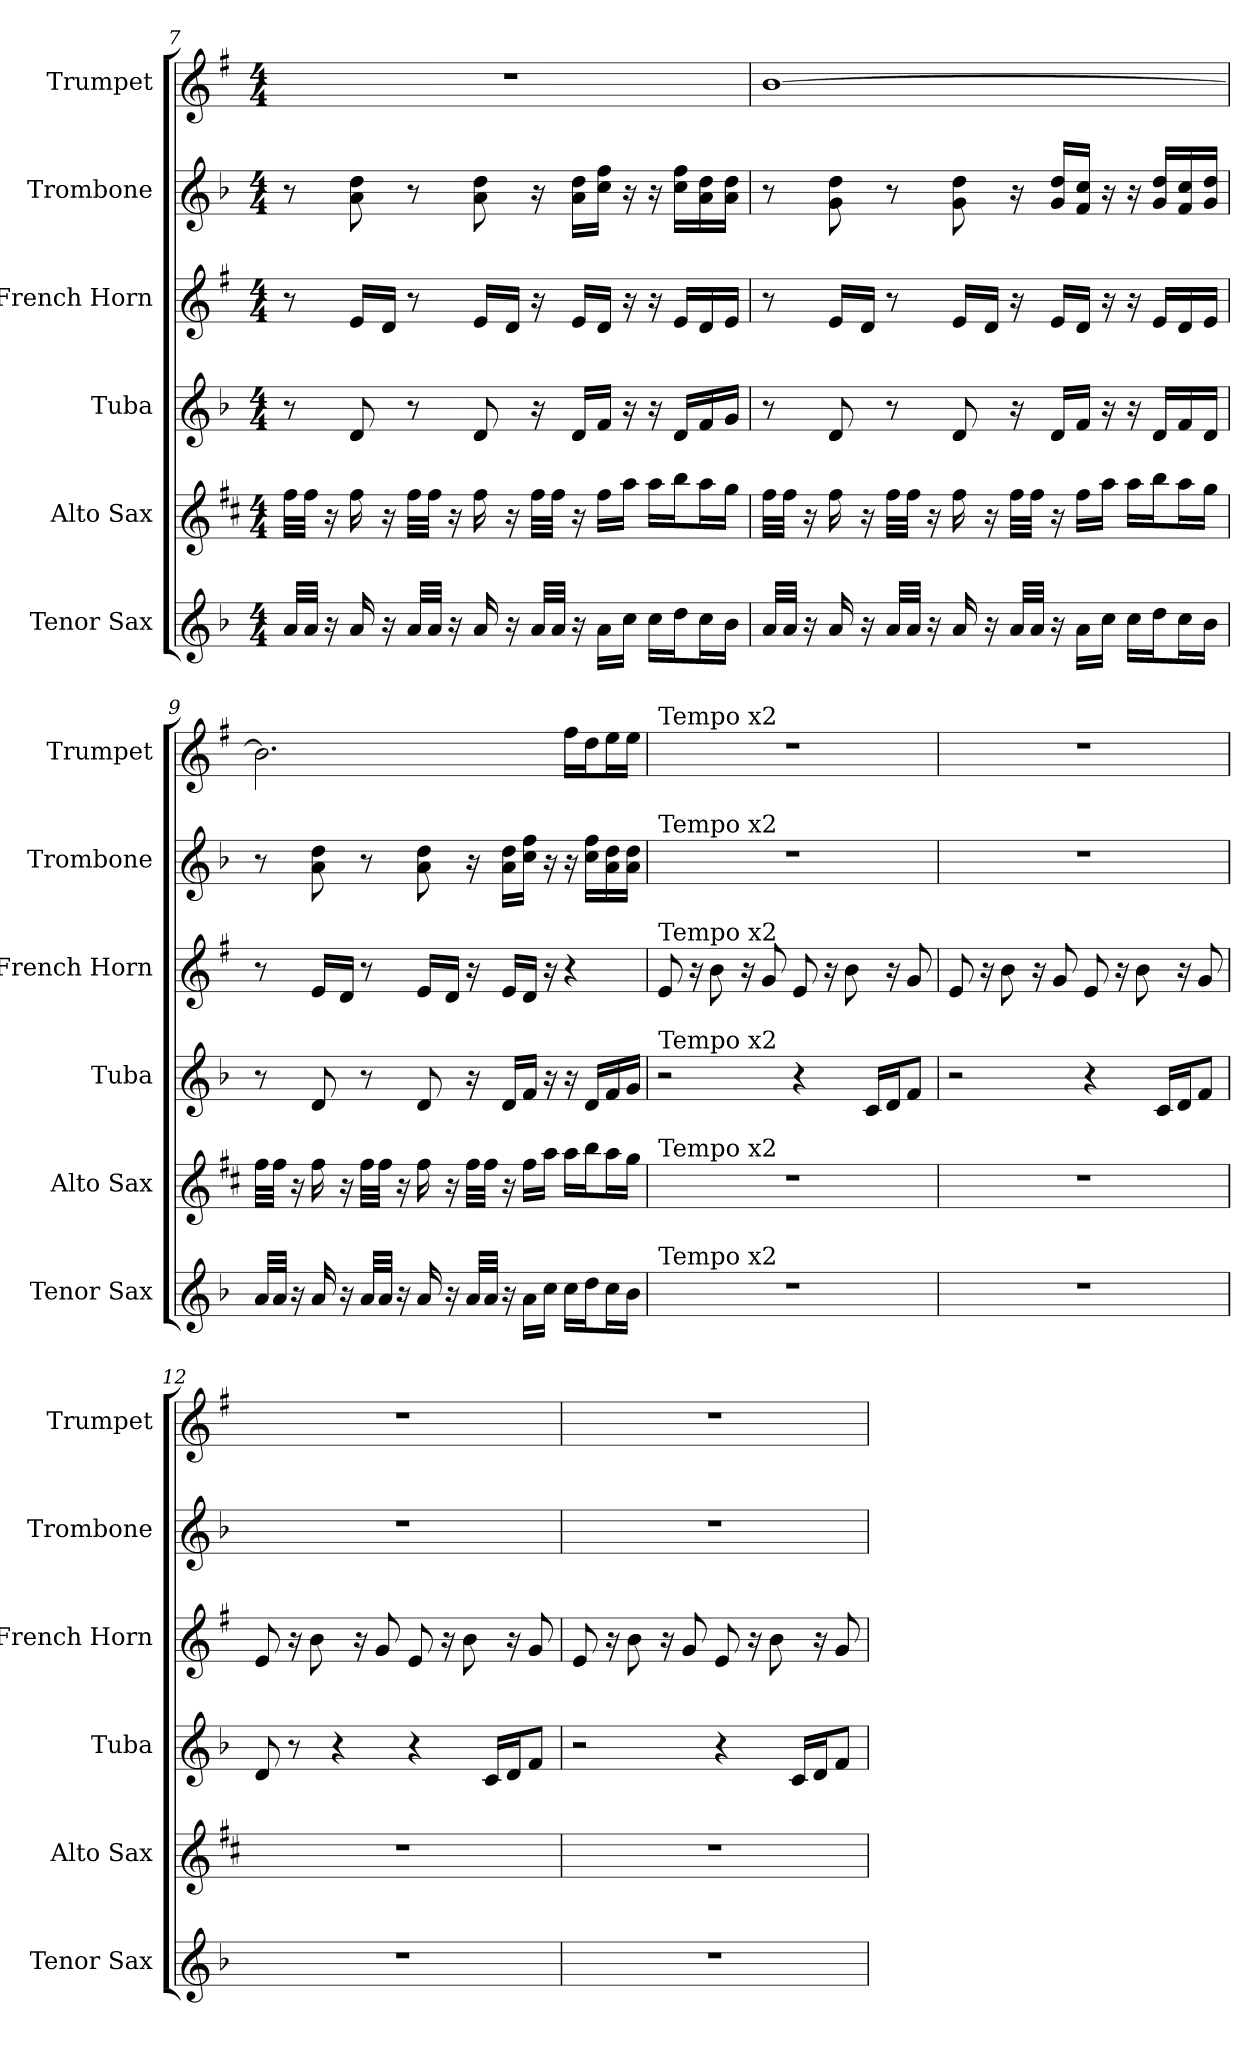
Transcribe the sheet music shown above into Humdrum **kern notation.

**kern	**kern	**kern	**kern	**kern	**kern
*part6	*part5	*part4	*part3	*part2	*part1
*staff6	*staff5	*staff4	*staff3	*staff2	*staff1
*I"Tenor Sax	*I"Alto Sax	*I"Tuba	*I"French Horn	*I"Trombone	*I"Trumpet
*I'Tenor Sax	*I'Alto Sax	*I'Tuba	*I'French Horn	*I'Trombone	*I'Trumpet
*clefG2	*clefG2	*clefG2	*clefG2	*clefG2	*clefG2
*ITrd8c14	*ITrd5c9	*ITrd15c26	*ITrd4c7	*ITrd8c14	*ITrd1c2
*k[b-]	*k[b-]	*k[b-]	*k[]	*k[b-]	*k[b-]
*M4/4	*M4/4	*M4/4	*M4/4	*M4/4	*M4/4
=7	=7	=7	=7	=7	=7
32ALLL	32aLLL	8r	8r	8r	1r
32AJJJ	32aJJJ	.	.	.	.
16r	16r	.	.	.	.
16A	16a	8DD	16ALL	8A 8d	.
16r	16r	.	16GJJ	.	.
32ALLL	32aLLL	8r	8r	8r	.
32AJJJ	32aJJJ	.	.	.	.
16r	16r	.	.	.	.
16A	16a	8DD	16ALL	8A 8d	.
16r	16r	.	16GJJ	.	.
32ALLL	32aLLL	16r	16r	16r	.
32AJJJ	32aJJJ	.	.	.	.
16r	16r	16DDLL	16ALL	16A 16dLL	.
16ALL	16aLL	16FFJJ	16GJJ	16c 16fJJ	.
16cJJ	16ccJJ	16r	16r	16r	.
16cLL	16ccLL	16r	16r	16r	.
16dJ	16ddJ	16DDLL	16ALL	16c 16fLL	.
16cL	16ccL	16FF	16G	16A 16d	.
16B-JJ	16b-JJ	16GGJJ	16AJJ	16A 16dJJ	.
=8	=8	=8	=8	=8	=8
32ALLL	32aLLL	8r	8r	8r	[1a
32AJJJ	32aJJJ	.	.	.	.
16r	16r	.	.	.	.
16A	16a	8DD	16ALL	8G 8d	.
16r	16r	.	16GJJ	.	.
32ALLL	32aLLL	8r	8r	8r	.
32AJJJ	32aJJJ	.	.	.	.
16r	16r	.	.	.	.
16A	16a	8DD	16ALL	8G 8d	.
16r	16r	.	16GJJ	.	.
32ALLL	32aLLL	16r	16r	16r	.
32AJJJ	32aJJJ	.	.	.	.
16r	16r	16DDLL	16ALL	16G 16dLL	.
16ALL	16aLL	16FFJJ	16GJJ	16F 16cJJ	.
16cJJ	16ccJJ	16r	16r	16r	.
16cLL	16ccLL	16r	16r	16r	.
16dJ	16ddJ	16DDLL	16ALL	16G 16dLL	.
16cL	16ccL	16FF	16G	16F 16c	.
16B-JJ	16b-JJ	16DDJJ	16AJJ	16G 16dJJ	.
=9	=9	=9	=9	=9	=9
32ALLL	32aLLL	8r	8r	8r	2.a]
32AJJJ	32aJJJ	.	.	.	.
16r	16r	.	.	.	.
16A	16a	8DD	16ALL	8A 8d	.
16r	16r	.	16GJJ	.	.
32ALLL	32aLLL	8r	8r	8r	.
32AJJJ	32aJJJ	.	.	.	.
16r	16r	.	.	.	.
16A	16a	8DD	16ALL	8A 8d	.
16r	16r	.	16GJJ	.	.
32ALLL	32aLLL	16r	16r	16r	.
32AJJJ	32aJJJ	.	.	.	.
16r	16r	16DDLL	16ALL	16A 16dLL	.
16ALL	16aLL	16FFJJ	16GJJ	16c 16fJJ	.
16cJJ	16ccJJ	16r	16r	16r	.
16cLL	16ccLL	16r	4r	16r	16eeLL
16dJ	16ddJ	16DDLL	.	16c 16fLL	16ccJ
16cL	16ccL	16FF	.	16A 16d	16ddL
16B-JJ	16b-JJ	16GGJJ	.	16A 16dJJ	16ddJJ
=10	=10	=10	=10	=10	=10
!	!	!	!	!	!LO:TX:a:t=Tempo x2
!	!	!	!	!LO:TX:a:t=Tempo x2	!
!	!	!	!LO:TX:a:t=Tempo x2	!	!
!	!	!LO:TX:a:t=Tempo x2	!	!	!
!	!LO:TX:a:t=Tempo x2	!	!	!	!
!LO:TX:a:t=Tempo x2	!	!	!	!	!
1r	1r	2r	8A	1r	1r
.	.	.	16r	.	.
.	.	.	8e	.	.
.	.	.	16r	.	.
.	.	.	8c	.	.
.	.	4r	8A	.	.
.	.	.	16r	.	.
.	.	.	8e	.	.
.	.	16CCLL	.	.	.
.	.	16DDJ	16r	.	.
.	.	8FFJ	8c	.	.
=11	=11	=11	=11	=11	=11
1r	1r	2r	8A	1r	1r
.	.	.	16r	.	.
.	.	.	8e	.	.
.	.	.	16r	.	.
.	.	.	8c	.	.
.	.	4r	8A	.	.
.	.	.	16r	.	.
.	.	.	8e	.	.
.	.	16CCLL	.	.	.
.	.	16DDJ	16r	.	.
.	.	8FFJ	8c	.	.
=12	=12	=12	=12	=12	=12
1r	1r	8DD	8A	1r	1r
.	.	8r	16r	.	.
.	.	.	8e	.	.
.	.	4r	.	.	.
.	.	.	16r	.	.
.	.	.	8c	.	.
.	.	4r	8A	.	.
.	.	.	16r	.	.
.	.	.	8e	.	.
.	.	16CCLL	.	.	.
.	.	16DDJ	16r	.	.
.	.	8FFJ	8c	.	.
=13	=13	=13	=13	=13	=13
1r	1r	2r	8A	1r	1r
.	.	.	16r	.	.
.	.	.	8e	.	.
.	.	.	16r	.	.
.	.	.	8c	.	.
.	.	4r	8A	.	.
.	.	.	16r	.	.
.	.	.	8e	.	.
.	.	16CCLL	.	.	.
.	.	16DDJ	16r	.	.
.	.	8FFJ	8c	.	.
=	=	=	=	=	=
*-	*-	*-	*-	*-	*-
